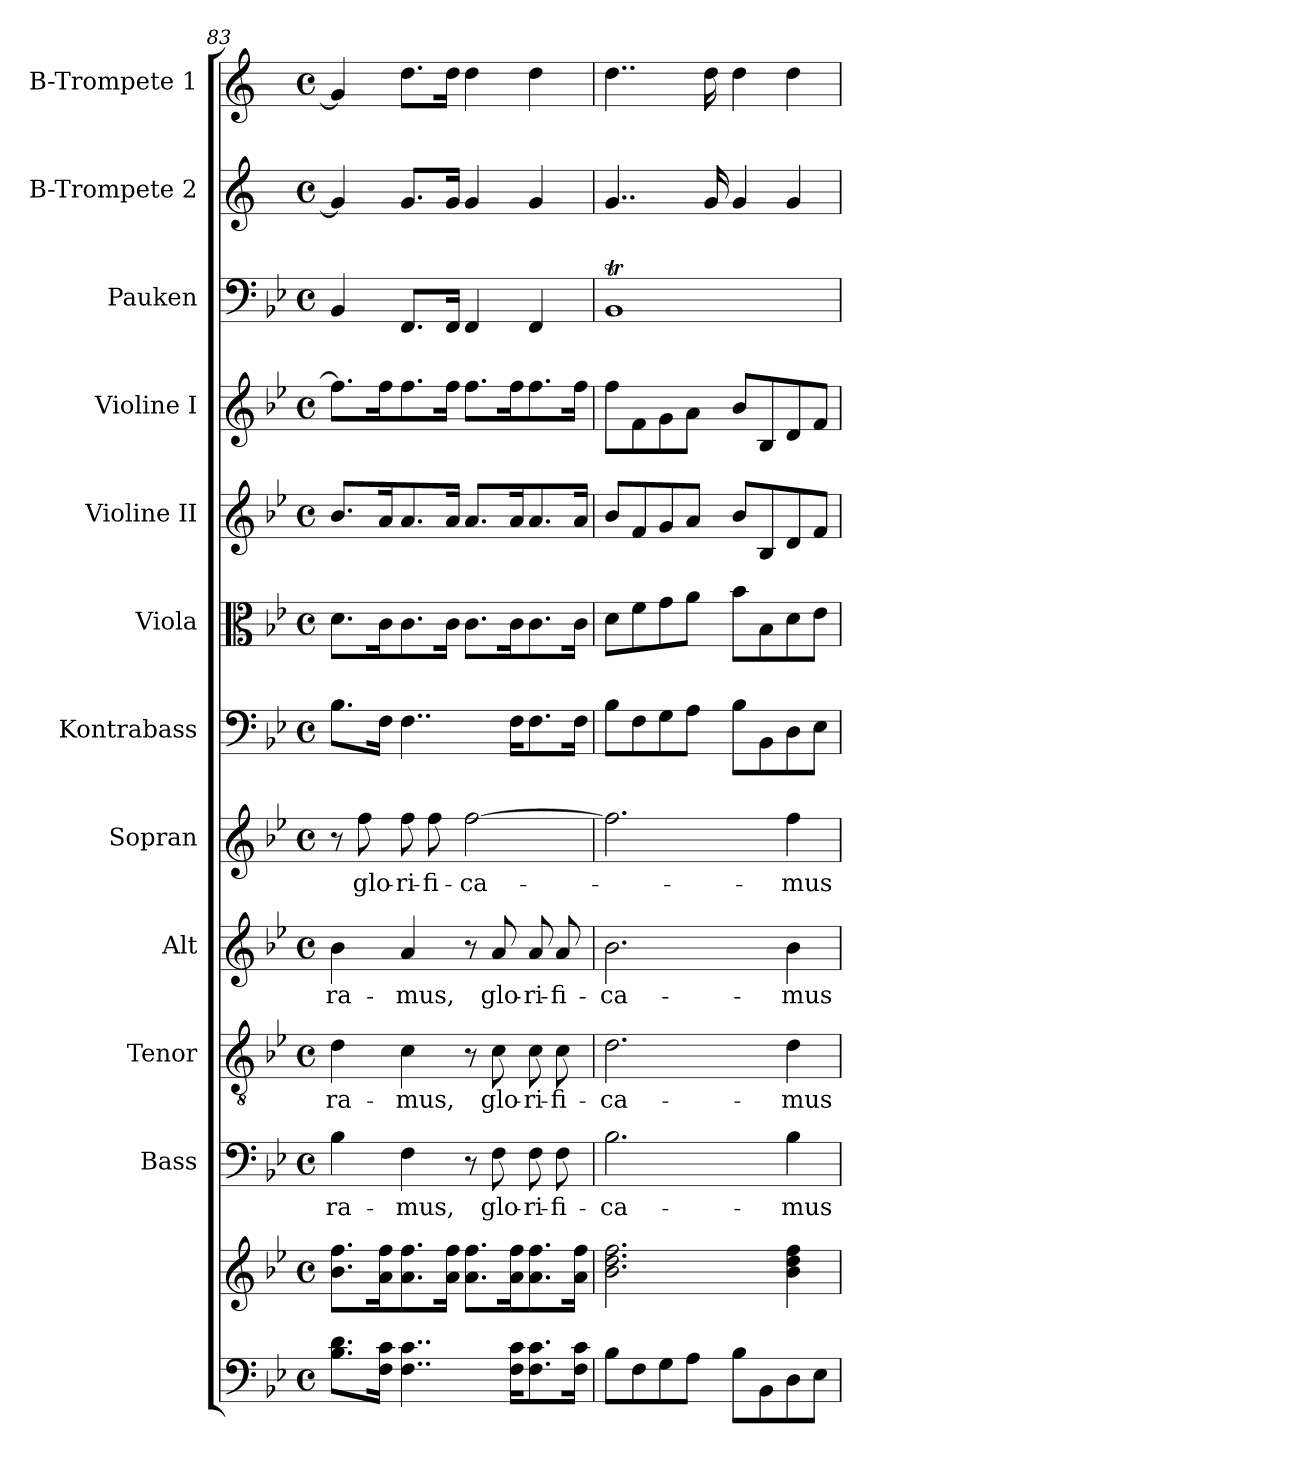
**kern	**kern	**kern	**text	**kern	**text	**kern	**text	**kern	**text	**kern	**kern	**kern	**kern	**kern	**kern	**kern
*part12	*part12	*part11	*part11	*part10	*part10	*part9	*part9	*part8	*part8	*part7	*part6	*part5	*part4	*part3	*part2	*part1
*staff13	*staff12	*staff11	*staff11	*staff10	*staff10	*staff9	*staff9	*staff8	*staff8	*staff7	*staff6	*staff5	*staff4	*staff3	*staff2	*staff1
*	*	*I"Bass	*	*I"Tenor	*	*I"Alt	*	*I"Sopran	*	*I"Kontrabass	*I"Viola	*I"Violine II	*I"Violine I	*I"Pauken	*I"B-Trompete 2	*I"B-Trompete 1
*	*	*I'B.	*	*I'T.	*	*I'A.	*	*I'S.	*	*I'Kb.	*I'Vla.	*I'Vl. II	*I'Vl. I	*I'Pk.	*I'B Trp. 2	*I'B Trp. 1
*clefF4	*clefG2	*clefF4	*	*clefGv2	*	*clefG2	*	*clefG2	*	*clefF4	*clefC3	*clefG2	*clefG2	*clefF4	*clefG2	*clefG2
*	*	*	*	*	*	*	*	*	*	*ITrd7c12	*	*	*	*	*ITrd1c2	*ITrd1c2
*k[b-e-]	*k[b-e-]	*k[b-e-]	*	*k[b-e-]	*	*k[b-e-]	*	*k[b-e-]	*	*k[b-e-]	*k[b-e-]	*k[b-e-]	*k[b-e-]	*k[b-e-]	*k[b-e-]	*k[b-e-]
*B-:	*B-:	*B-:	*	*B-:	*	*B-:	*	*B-:	*	*B-:	*B-:	*B-:	*B-:	*B-:	*B-:	*B-:
*M4/4	*M4/4	*M4/4	*	*M4/4	*	*M4/4	*	*M4/4	*	*M4/4	*M4/4	*M4/4	*M4/4	*M4/4	*M4/4	*M4/4
*met(c)	*met(c)	*met(c)	*	*met(c)	*	*met(c)	*	*met(c)	*	*met(c)	*met(c)	*met(c)	*met(c)	*met(c)	*met(c)	*met(c)
=83	=83	=83	=83	=83	=83	=83	=83	=83	=83	=83	=83	=83	=83	=83	=83	=83
!	!	!	!LO:LY:b	!	!LO:LY:b	!	!LO:LY:b	!	!	!	!	!	!	!	!	!
8.B-\ 8.d\L	8.b-\ 8.ff\L	4B-\	-ra-	4d\	-ra-	4b-\	-ra-	8r	.	8.BB-\L	8.d\L	8.b-/L	8.ff\L]	4BB-/	4f/]	4f/]
!	!	!	!	!	!	!	!	!	!LO:LY:b	!	!	!	!	!	!	!
.	.	.	.	.	.	.	.	8ff\	glo-	.	.	.	.	.	.	.
16F\ 16c\Jk	16a\ 16ff\k	.	.	.	.	.	.	.	.	16FF\Jk	16c\k	16a/k	16ff\k	.	.	.
!	!	!	!LO:LY:b	!	!LO:LY:b	!	!LO:LY:b	!	!LO:LY:b	!	!	!	!	!	!	!
4..F\ 4..c\	8.a\ 8.ff\	4F\	-mus,	4c\	-mus,	4a/	-mus,	8ff\	-ri-	4..FF\	8.c\	8.a/	8.ff\	8.FF/L	8.f/L	8.cc\L
!	!	!	!	!	!	!	!	!	!LO:LY:b	!	!	!	!	!	!	!
.	.	.	.	.	.	.	.	8ff\	-fi-	.	.	.	.	.	.	.
.	16a\ 16ff\Jk	.	.	.	.	.	.	.	.	.	16c\Jk	16a/Jk	16ff\Jk	16FF/Jk	16f/Jk	16cc\Jk
!	!	!	!	!	!	!	!	!	!LO:LY:b	!	!	!	!	!	!	!
.	8.a\ 8.ff\L	8r	.	8r	.	8r	.	[2ff\	-ca-	.	8.c\L	8.a/L	8.ff\L	4FF/	4f/	4cc\
!	!	!	!LO:LY:b	!	!LO:LY:b	!	!LO:LY:b	!	!	!	!	!	!	!	!	!
.	.	8F\	glo-	8c\	glo-	8a/	glo-	.	.	.	.	.	.	.	.	.
16F\ 16c\KL	16a\ 16ff\k	.	.	.	.	.	.	.	.	16FF\KL	16c\k	16a/k	16ff\k	.	.	.
!	!	!	!LO:LY:b	!	!LO:LY:b	!	!LO:LY:b	!	!	!	!	!	!	!	!	!
8.F\ 8.c\	8.a\ 8.ff\	8F\	-ri-	8c\	-ri-	8a/	-ri-	.	.	8.FF\	8.c\	8.a/	8.ff\	4FF/	4f/	4cc\
!	!	!	!LO:LY:b	!	!LO:LY:b	!	!LO:LY:b	!	!	!	!	!	!	!	!	!
.	.	8F\	-fi-	8c\	-fi-	8a/	-fi-	.	.	.	.	.	.	.	.	.
16F\ 16c\Jk	16a\ 16ff\Jk	.	.	.	.	.	.	.	.	16FF\Jk	16c\Jk	16a/Jk	16ff\Jk	.	.	.
!!LO:PB:g=z
=84	=84	=84	=84	=84	=84	=84	=84	=84	=84	=84	=84	=84	=84	=84	=84	=84
!	!	!	!LO:LY:b	!	!LO:LY:b	!	!LO:LY:b	!	!	!	!	!	!	!	!	!
8B-\L	2.b-\ 2.dd\ 2.ff\	2.B-\	-ca-	2.d\	-ca-	2.b-\	-ca-	2.ff\]	.	8BB-\L	8d\L	8b-/L	8ff\L	1BB-T	4..f/	4..cc\
8F\	.	.	.	.	.	.	.	.	.	8FF\	8f\	8f/	8f\	.	.	.
8G\	.	.	.	.	.	.	.	.	.	8GG\	8g\	8g/	8g\	.	.	.
8A\J	.	.	.	.	.	.	.	.	.	8AA\J	8a\J	8a/J	8a\J	.	.	.
.	.	.	.	.	.	.	.	.	.	.	.	.	.	.	16f/	16cc\
8B-\L	.	.	.	.	.	.	.	.	.	8BB-\L	8b-\L	8b-/L	8b-/L	.	4f/	4cc\
8BB-\	.	.	.	.	.	.	.	.	.	8BBB-\	8B-\	8B-/	8B-/	.	.	.
!	!	!	!LO:LY:b	!	!LO:LY:b	!	!LO:LY:b	!	!LO:LY:b	!	!	!	!	!	!	!
8D\	4b-\ 4dd\ 4ff\	4B-\	-mus	4d\	-mus	4b-\	-mus	4ff\	-mus	8DD\	8d\	8d/	8d/	.	4f/	4cc\
8E-\J	.	.	.	.	.	.	.	.	.	8EE-\J	8e-\J	8f/J	8f/J	.	.	.
=	=	=	=	=	=	=	=	=	=	=	=	=	=	=	=	=
*-	*-	*-	*-	*-	*-	*-	*-	*-	*-	*-	*-	*-	*-	*-	*-	*-
